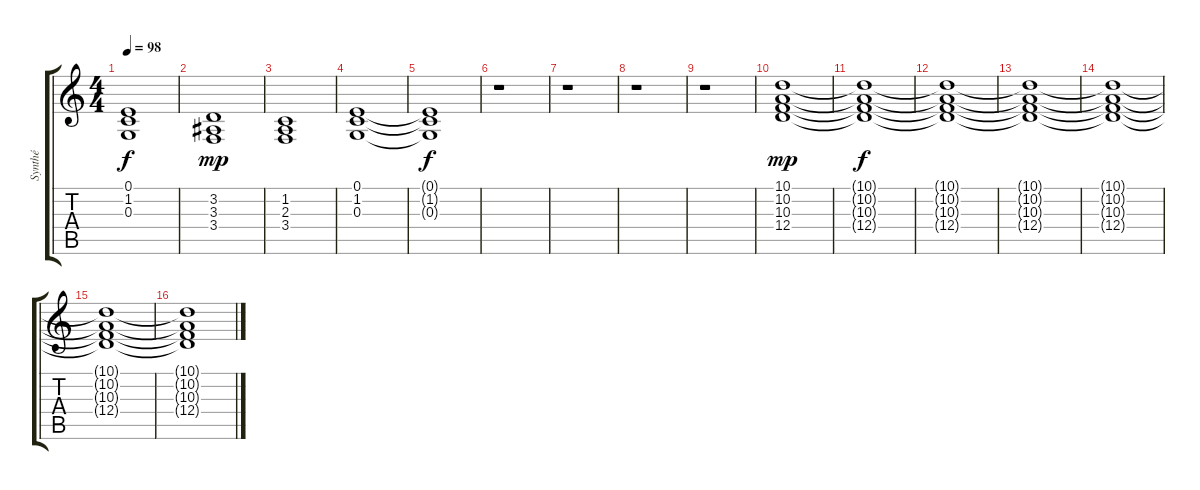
\track ("Synthé" "Synthé") {instrument synthstrings1}
\staff {score tabs}
\tuning (E4 B3 G3 D3 A2 E2) {hide}
\ts (4 4)
\tempo 98
\clef g2
\ks c
(0.1{t} 1.2{t} 0.3{t}).1{dy f} |
(3.2 3.3 3.4).1{dy mp} |
(1.2 2.3 3.4).1 |
(0.1 1.2 0.3).1 |
(0.1{t} 1.2{t} 0.3{t}).1{dy f} |
r.1 |
r.1 |
r.1 |
r.1 |
(10.1 10.2 10.3 12.4).1{dy mp} |
(10.1{t} 10.2{t} 10.3{t} 12.4{t}).1{dy f} |
(10.1{t} 10.2{t} 10.3{t} 12.4{t}).1 |
(10.1{t} 10.2{t} 10.3{t} 12.4{t}).1 |
(10.1{t} 10.2{t} 10.3{t} 12.4{t}).1 |
(10.1{t} 10.2{t} 10.3{t} 12.4{t}).1 |
(10.1{t} 10.2{t} 10.3{t} 12.4{t}).1
